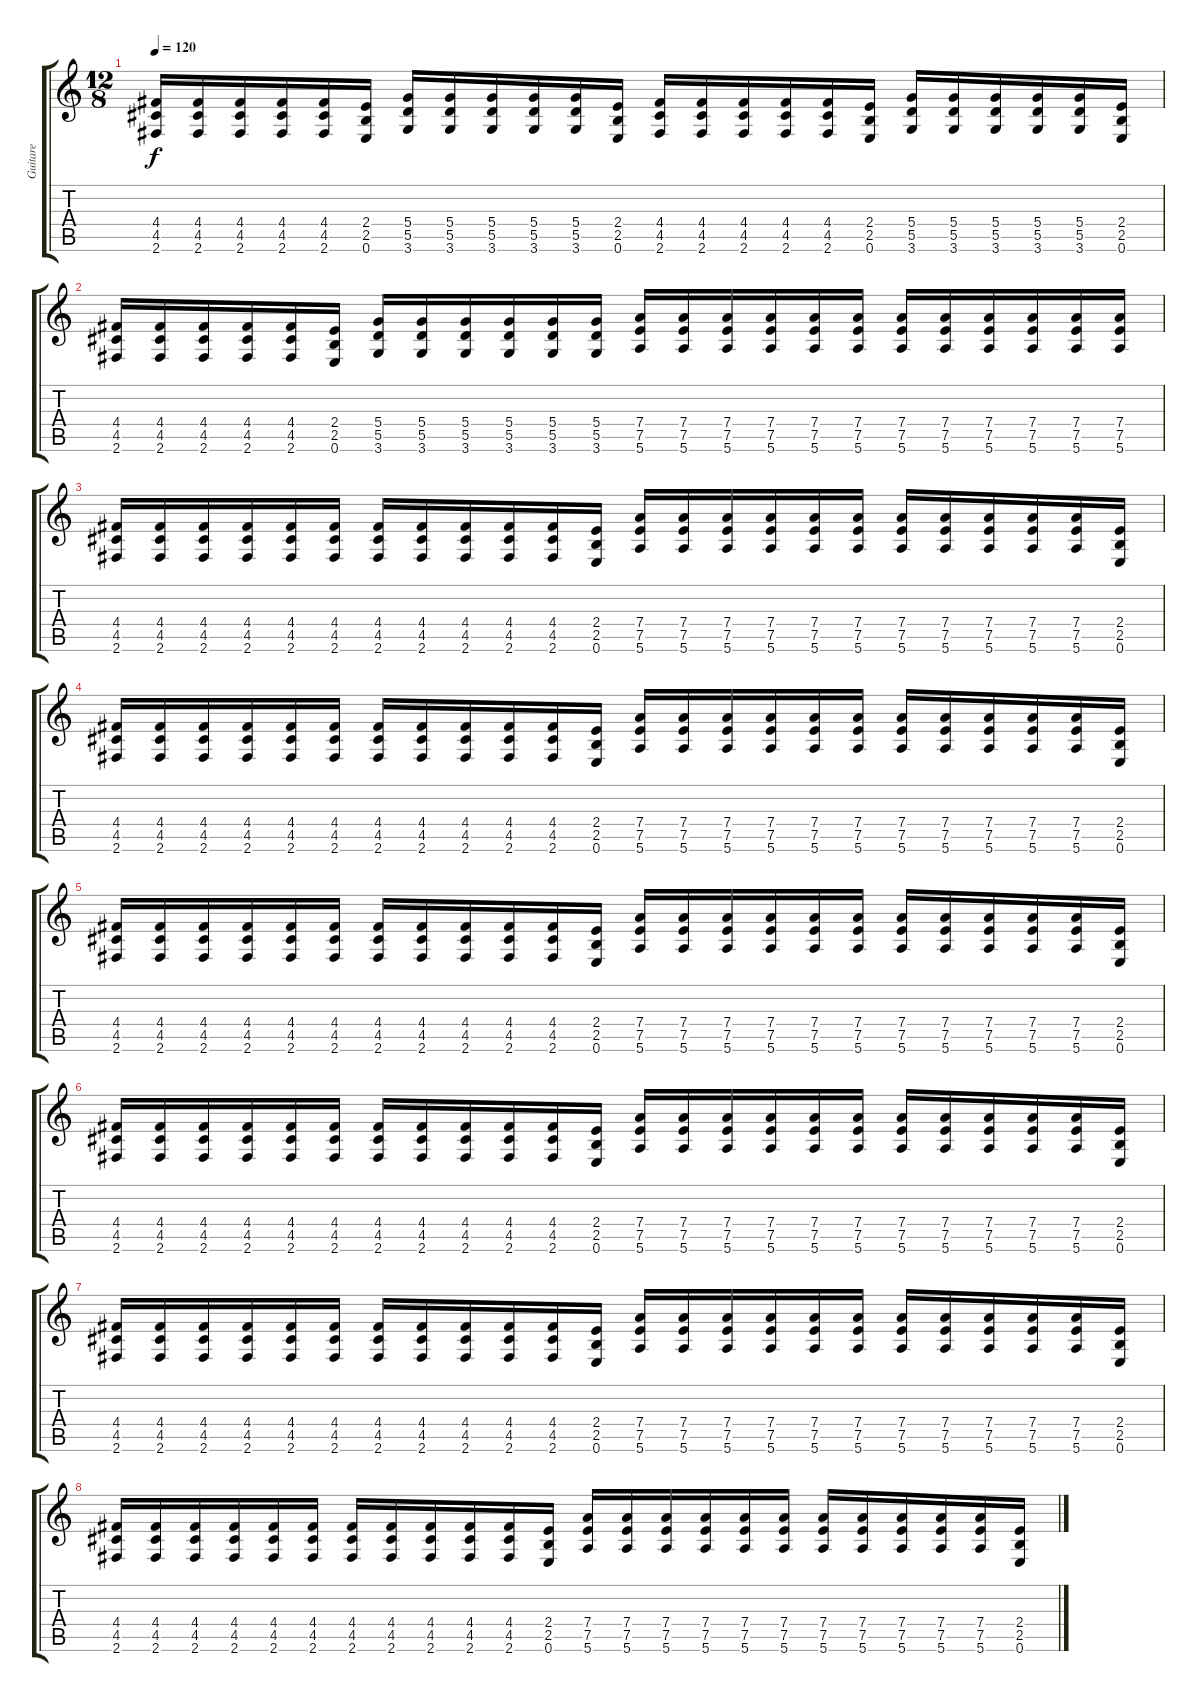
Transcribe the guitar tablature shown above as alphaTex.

\track ("Guitare" "Guitare") {instrument distortionguitar}
\staff {score tabs}
\tuning (E4 B3 G3 D3 A2 E2) {hide}
\ts (12 8)
\tempo 120
\clef g2
\ks c
(4.4 4.5 2.6).16{dy f} (4.4 4.5 2.6).16 (4.4 4.5 2.6).16 (4.4 4.5 2.6).16 (4.4 4.5 2.6).16 (2.4 2.5 0.6).16 (5.4 5.5 3.6).16 (5.4 5.5 3.6).16 (5.4 5.5 3.6).16 (5.4 5.5 3.6).16 (5.4 5.5 3.6).16 (2.4 2.5 0.6).16 (4.4 4.5 2.6).16 (4.4 4.5 2.6).16 (4.4 4.5 2.6).16 (4.4 4.5 2.6).16 (4.4 4.5 2.6).16 (2.4 2.5 0.6).16 (5.4 5.5 3.6).16 (5.4 5.5 3.6).16 (5.4 5.5 3.6).16 (5.4 5.5 3.6).16 (5.4 5.5 3.6).16 (2.4 2.5 0.6).16 |
(4.4 4.5 2.6).16 (4.4 4.5 2.6).16 (4.4 4.5 2.6).16 (4.4 4.5 2.6).16 (4.4 4.5 2.6).16 (2.4 2.5 0.6).16 (5.4 5.5 3.6).16 (5.4 5.5 3.6).16 (5.4 5.5 3.6).16 (5.4 5.5 3.6).16 (5.4 5.5 3.6).16 (5.4 5.5 3.6).16 (7.4 7.5 5.6).16 (7.4 7.5 5.6).16 (7.4 7.5 5.6).16 (7.4 7.5 5.6).16 (7.4 7.5 5.6).16 (7.4 7.5 5.6).16 (7.4 7.5 5.6).16 (7.4 7.5 5.6).16 (7.4 7.5 5.6).16 (7.4 7.5 5.6).16 (7.4 7.5 5.6).16 (7.4 7.5 5.6).16 |
(4.4 4.5 2.6).16 (4.4 4.5 2.6).16 (4.4 4.5 2.6).16 (4.4 4.5 2.6).16 (4.4 4.5 2.6).16 (4.4 4.5 2.6).16 (4.4 4.5 2.6).16 (4.4 4.5 2.6).16 (4.4 4.5 2.6).16 (4.4 4.5 2.6).16 (4.4 4.5 2.6).16 (2.4 2.5 0.6).16 (7.4 7.5 5.6).16 (7.4 7.5 5.6).16 (7.4 7.5 5.6).16 (7.4 7.5 5.6).16 (7.4 7.5 5.6).16 (7.4 7.5 5.6).16 (7.4 7.5 5.6).16 (7.4 7.5 5.6).16 (7.4 7.5 5.6).16 (7.4 7.5 5.6).16 (7.4 7.5 5.6).16 (2.4 2.5 0.6).16 |
(4.4 4.5 2.6).16 (4.4 4.5 2.6).16 (4.4 4.5 2.6).16 (4.4 4.5 2.6).16 (4.4 4.5 2.6).16 (4.4 4.5 2.6).16 (4.4 4.5 2.6).16 (4.4 4.5 2.6).16 (4.4 4.5 2.6).16 (4.4 4.5 2.6).16 (4.4 4.5 2.6).16 (2.4 2.5 0.6).16 (7.4 7.5 5.6).16 (7.4 7.5 5.6).16 (7.4 7.5 5.6).16 (7.4 7.5 5.6).16 (7.4 7.5 5.6).16 (7.4 7.5 5.6).16 (7.4 7.5 5.6).16 (7.4 7.5 5.6).16 (7.4 7.5 5.6).16 (7.4 7.5 5.6).16 (7.4 7.5 5.6).16 (2.4 2.5 0.6).16 |
(4.4 4.5 2.6).16 (4.4 4.5 2.6).16 (4.4 4.5 2.6).16 (4.4 4.5 2.6).16 (4.4 4.5 2.6).16 (4.4 4.5 2.6).16 (4.4 4.5 2.6).16 (4.4 4.5 2.6).16 (4.4 4.5 2.6).16 (4.4 4.5 2.6).16 (4.4 4.5 2.6).16 (2.4 2.5 0.6).16 (7.4 7.5 5.6).16 (7.4 7.5 5.6).16 (7.4 7.5 5.6).16 (7.4 7.5 5.6).16 (7.4 7.5 5.6).16 (7.4 7.5 5.6).16 (7.4 7.5 5.6).16 (7.4 7.5 5.6).16 (7.4 7.5 5.6).16 (7.4 7.5 5.6).16 (7.4 7.5 5.6).16 (2.4 2.5 0.6).16 |
(4.4 4.5 2.6).16 (4.4 4.5 2.6).16 (4.4 4.5 2.6).16 (4.4 4.5 2.6).16 (4.4 4.5 2.6).16 (4.4 4.5 2.6).16 (4.4 4.5 2.6).16 (4.4 4.5 2.6).16 (4.4 4.5 2.6).16 (4.4 4.5 2.6).16 (4.4 4.5 2.6).16 (2.4 2.5 0.6).16 (7.4 7.5 5.6).16 (7.4 7.5 5.6).16 (7.4 7.5 5.6).16 (7.4 7.5 5.6).16 (7.4 7.5 5.6).16 (7.4 7.5 5.6).16 (7.4 7.5 5.6).16 (7.4 7.5 5.6).16 (7.4 7.5 5.6).16 (7.4 7.5 5.6).16 (7.4 7.5 5.6).16 (2.4 2.5 0.6).16 |
(4.4 4.5 2.6).16 (4.4 4.5 2.6).16 (4.4 4.5 2.6).16 (4.4 4.5 2.6).16 (4.4 4.5 2.6).16 (4.4 4.5 2.6).16 (4.4 4.5 2.6).16 (4.4 4.5 2.6).16 (4.4 4.5 2.6).16 (4.4 4.5 2.6).16 (4.4 4.5 2.6).16 (2.4 2.5 0.6).16 (7.4 7.5 5.6).16 (7.4 7.5 5.6).16 (7.4 7.5 5.6).16 (7.4 7.5 5.6).16 (7.4 7.5 5.6).16 (7.4 7.5 5.6).16 (7.4 7.5 5.6).16 (7.4 7.5 5.6).16 (7.4 7.5 5.6).16 (7.4 7.5 5.6).16 (7.4 7.5 5.6).16 (2.4 2.5 0.6).16 |
(4.4 4.5 2.6).16 (4.4 4.5 2.6).16 (4.4 4.5 2.6).16 (4.4 4.5 2.6).16 (4.4 4.5 2.6).16 (4.4 4.5 2.6).16 (4.4 4.5 2.6).16 (4.4 4.5 2.6).16 (4.4 4.5 2.6).16 (4.4 4.5 2.6).16 (4.4 4.5 2.6).16 (2.4 2.5 0.6).16 (7.4 7.5 5.6).16 (7.4 7.5 5.6).16 (7.4 7.5 5.6).16 (7.4 7.5 5.6).16 (7.4 7.5 5.6).16 (7.4 7.5 5.6).16 (7.4 7.5 5.6).16 (7.4 7.5 5.6).16 (7.4 7.5 5.6).16 (7.4 7.5 5.6).16 (7.4 7.5 5.6).16 (2.4 2.5 0.6).16
